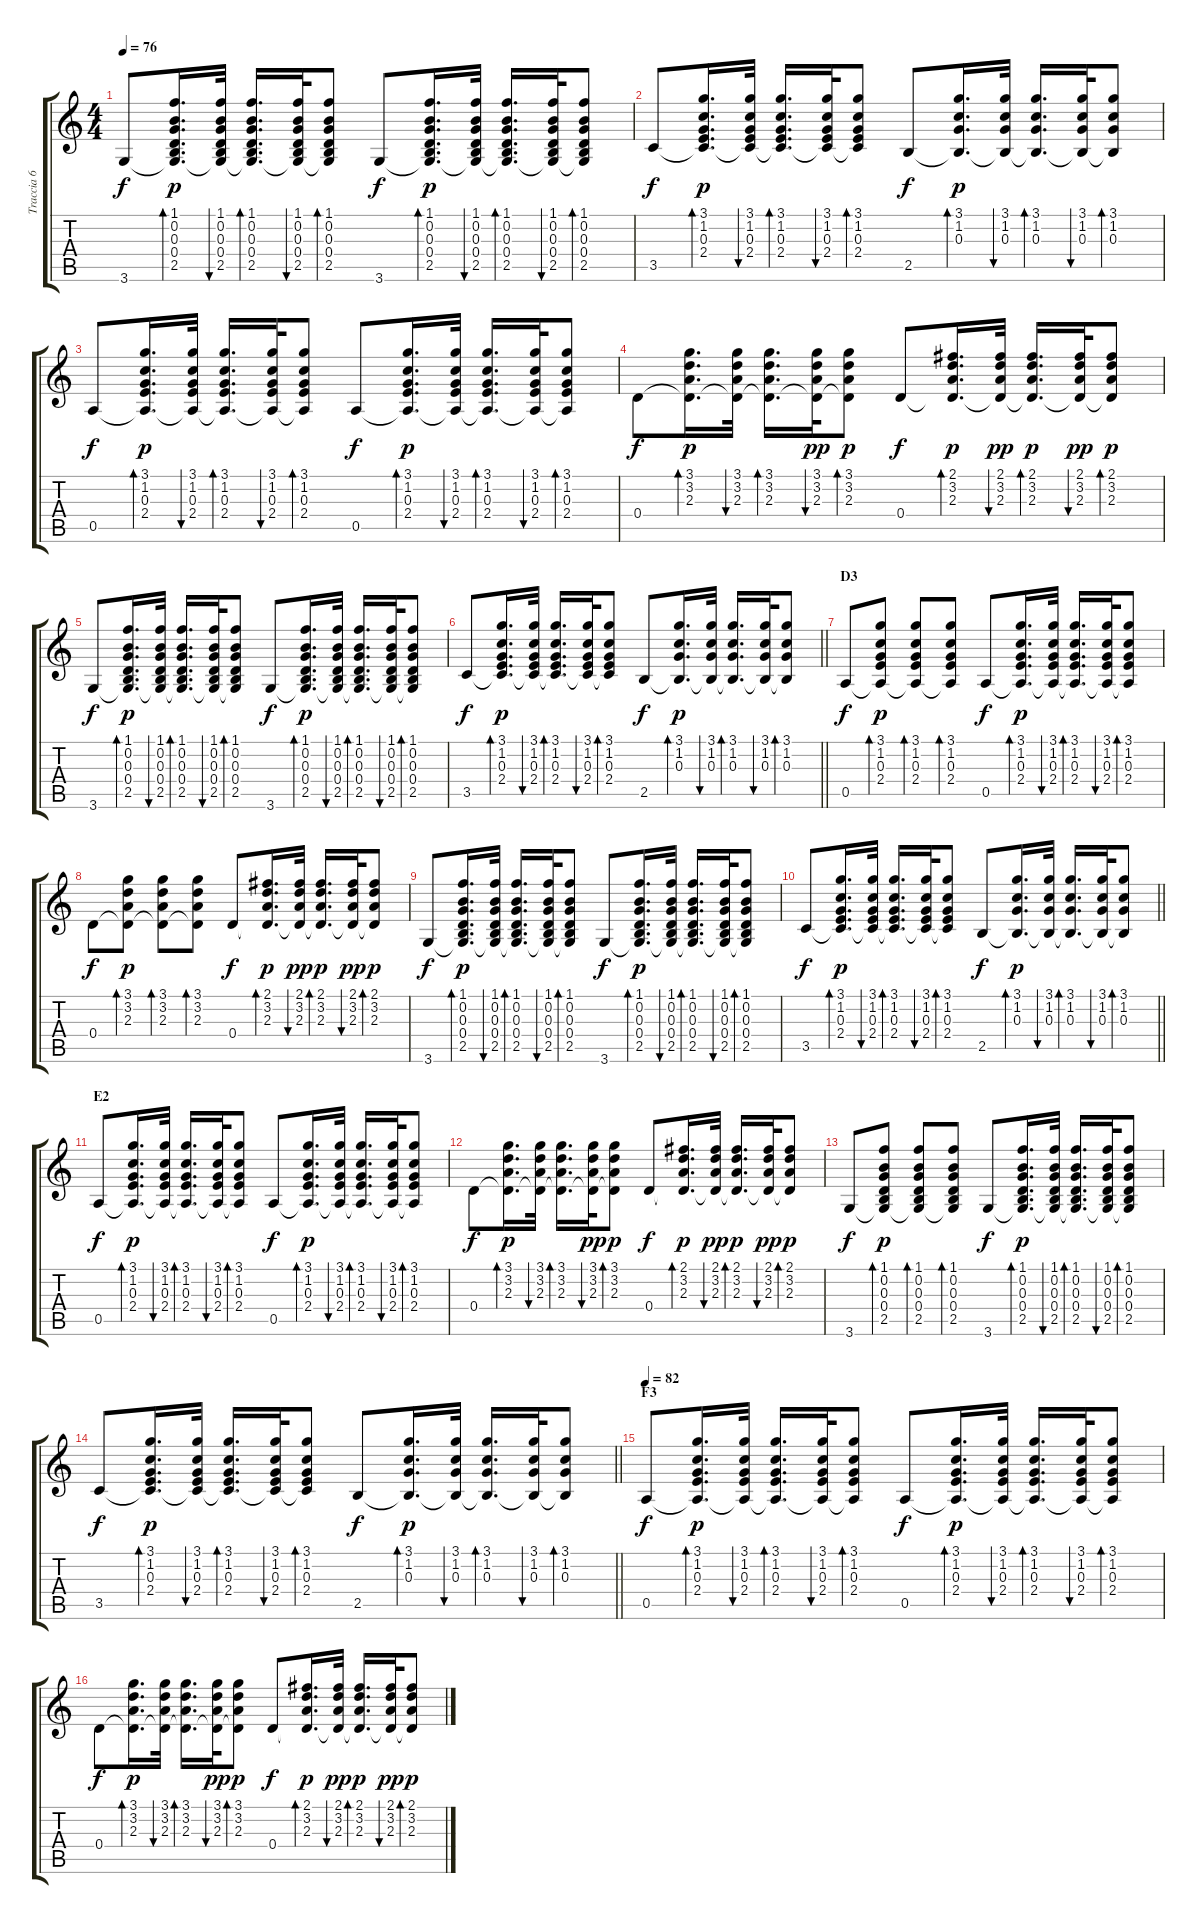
\track ("Traccia 6" "Traccia 6") {instrument acousticguitarsteel}
\staff {score tabs}
\tuning (E4 B3 G3 D3 A2 E2) {hide}
\ts (4 4)
\tempo 76
\clef g2
\ks c
3.6.8{dy f} (1.1 0.2 0.3 0.4 2.5 3.6{t}).16{d bd 60 dy p} (1.1 0.2 0.3 0.4 2.5 3.6{t}).32{bu 60} (1.1 0.2 0.3 0.4 2.5 3.6{t}).16{d bd 60} (1.1 0.2 0.3 0.4 2.5 3.6{t}).32{bu 60} (1.1 0.2 0.3 0.4 2.5 3.6{t}).8{bd 60} 3.6.8{dy f} (1.1 0.2 0.3 0.4 2.5 3.6{t}).16{d bd 60 dy p} (1.1 0.2 0.3 0.4 2.5 3.6{t}).32{bu 60} (1.1 0.2 0.3 0.4 2.5 3.6{t}).16{d bd 60} (1.1 0.2 0.3 0.4 2.5 3.6{t}).32{bu 60} (1.1 0.2 0.3 0.4 2.5 3.6{t}).8{bd 60} |
3.5.8{dy f} (3.1 1.2 0.3 2.4 3.5{t}).16{d bd 60 dy p} (3.1 1.2 0.3 2.4 3.5{t}).32{bu 60} (3.1 1.2 0.3 2.4 3.5{t}).16{d bd 60} (3.1 1.2 0.3 2.4 3.5{t}).32{bu 60} (3.1 1.2 0.3 2.4 3.5{t}).8{bd 60} 2.5.8{dy f} (3.1 1.2 0.3 2.5{t}).16{d bd 60 dy p} (3.1 1.2 0.3 2.5{t}).32{bu 60} (3.1 1.2 0.3 2.5{t}).16{d bd 60} (3.1 1.2 0.3 2.5{t}).32{bu 60} (3.1 1.2 0.3 2.5{t}).8{bd 60} |
0.5.8{dy f} (3.1 1.2 0.3 2.4 0.5{t}).16{d bd 60 dy p} (3.1 1.2 0.3 2.4 0.5{t}).32{bu 60} (3.1 1.2 0.3 2.4 0.5{t}).16{d bd 60} (3.1 1.2 0.3 2.4 0.5{t}).32{bu 60} (3.1 1.2 0.3 2.4 0.5{t}).8{bd 60} 0.5.8{dy f} (3.1 1.2 0.3 2.4 0.5{t}).16{d bd 60 dy p} (3.1 1.2 0.3 2.4 0.5{t}).32{bu 60} (3.1 1.2 0.3 2.4 0.5{t}).16{d bd 60} (3.1 1.2 0.3 2.4 0.5{t}).32{bu 60} (3.1 1.2 0.3 2.4 0.5{t}).8{bd 60} |
0.4.8{dy f} (3.1 3.2 2.3 0.4{t}).16{d bd 60 dy p} (3.1 3.2 2.3 0.4{t}).32{bu 60} (3.1 3.2 2.3 0.4{t}).16{d bd 60} (3.1 3.2 2.3 0.4{t}).32{bu 60 dy pp} (3.1 3.2 2.3 0.4{t}).8{bd 60 dy p} 0.4.8{dy f} (2.1 3.2 2.3 0.4{t}).16{d bd 60 dy p} (2.1 3.2 2.3 0.4{t}).32{bu 60 dy pp} (2.1 3.2 2.3 0.4{t}).16{d bd 60 dy p} (2.1 3.2 2.3 0.4{t}).32{bu 60 dy pp} (2.1 3.2 2.3 0.4{t}).8{bd 60 dy p} |
3.6.8{dy f} (1.1 0.2 0.3 0.4 2.5 3.6{t}).16{d bd 60 dy p} (1.1 0.2 0.3 0.4 2.5 3.6{t}).32{bu 60} (1.1 0.2 0.3 0.4 2.5 3.6{t}).16{d bd 60} (1.1 0.2 0.3 0.4 2.5 3.6{t}).32{bu 60} (1.1 0.2 0.3 0.4 2.5 3.6{t}).8{bd 60} 3.6.8{dy f} (1.1 0.2 0.3 0.4 2.5 3.6{t}).16{d bd 60 dy p} (1.1 0.2 0.3 0.4 2.5 3.6{t}).32{bu 60} (1.1 0.2 0.3 0.4 2.5 3.6{t}).16{d bd 60} (1.1 0.2 0.3 0.4 2.5 3.6{t}).32{bu 60} (1.1 0.2 0.3 0.4 2.5 3.6{t}).8{bd 60} |
\barLineRight lightlight
3.5.8{dy f} (3.1 1.2 0.3 2.4 3.5{t}).16{d bd 60 dy p} (3.1 1.2 0.3 2.4 3.5{t}).32{bu 60} (3.1 1.2 0.3 2.4 3.5{t}).16{d bd 60} (3.1 1.2 0.3 2.4 3.5{t}).32{bu 60} (3.1 1.2 0.3 2.4 3.5{t}).8{bd 60} 2.5.8{dy f} (3.1 1.2 0.3 2.5{t}).16{d bd 60 dy p} (3.1 1.2 0.3 2.5{t}).32{bu 60} (3.1 1.2 0.3 2.5{t}).16{d bd 60} (3.1 1.2 0.3 2.5{t}).32{bu 60} (3.1 1.2 0.3 2.5{t}).8{bd 60} |
\section ("" "D3")
0.5.8{dy f} (3.1 1.2 0.3 2.4 0.5{t}).8{bd 60 dy p} (3.1 1.2 0.3 2.4 0.5{t}).8{bd 60} (3.1 1.2 0.3 2.4 0.5{t}).8{bd 60} 0.5.8{dy f} (3.1 1.2 0.3 2.4 0.5{t}).16{d bd 60 dy p} (3.1 1.2 0.3 2.4 0.5{t}).32{bu 60} (3.1 1.2 0.3 2.4 0.5{t}).16{d bd 60} (3.1 1.2 0.3 2.4 0.5{t}).32{bu 60} (3.1 1.2 0.3 2.4 0.5{t}).8{bd 60} |
0.4.8{dy f} (3.1 3.2 2.3 0.4{t}).8{bd 60 dy p} (3.1 3.2 2.3 0.4{t}).8{bd 60} (3.1 3.2 2.3 0.4{t}).8{bd 60} 0.4.8{dy f} (2.1 3.2 2.3 0.4{t}).16{d bd 60 dy p} (2.1 3.2 2.3 0.4{t}).32{bu 60 dy pp} (2.1 3.2 2.3 0.4{t}).16{d bd 60 dy p} (2.1 3.2 2.3 0.4{t}).32{bu 60 dy pp} (2.1 3.2 2.3 0.4{t}).8{bd 60 dy p} |
3.6.8{dy f} (1.1 0.2 0.3 0.4 2.5 3.6{t}).16{d bd 60 dy p} (1.1 0.2 0.3 0.4 2.5 3.6{t}).32{bu 60} (1.1 0.2 0.3 0.4 2.5 3.6{t}).16{d bd 60} (1.1 0.2 0.3 0.4 2.5 3.6{t}).32{bu 60} (1.1 0.2 0.3 0.4 2.5 3.6{t}).8{bd 60} 3.6.8{dy f} (1.1 0.2 0.3 0.4 2.5 3.6{t}).16{d bd 60 dy p} (1.1 0.2 0.3 0.4 2.5 3.6{t}).32{bu 60} (1.1 0.2 0.3 0.4 2.5 3.6{t}).16{d bd 60} (1.1 0.2 0.3 0.4 2.5 3.6{t}).32{bu 60} (1.1 0.2 0.3 0.4 2.5 3.6{t}).8{bd 60} |
\barLineRight lightlight
3.5.8{dy f} (3.1 1.2 0.3 2.4 3.5{t}).16{d bd 60 dy p} (3.1 1.2 0.3 2.4 3.5{t}).32{bu 60} (3.1 1.2 0.3 2.4 3.5{t}).16{d bd 60} (3.1 1.2 0.3 2.4 3.5{t}).32{bu 60} (3.1 1.2 0.3 2.4 3.5{t}).8{bd 60} 2.5.8{dy f} (3.1 1.2 0.3 2.5{t}).16{d bd 60 dy p} (3.1 1.2 0.3 2.5{t}).32{bu 60} (3.1 1.2 0.3 2.5{t}).16{d bd 60} (3.1 1.2 0.3 2.5{t}).32{bu 60} (3.1 1.2 0.3 2.5{t}).8{bd 60} |
\section ("" "E2")
0.5.8{dy f} (3.1 1.2 0.3 2.4 0.5{t}).16{d bd 60 dy p} (3.1 1.2 0.3 2.4 0.5{t}).32{bu 60} (3.1 1.2 0.3 2.4 0.5{t}).16{d bd 60} (3.1 1.2 0.3 2.4 0.5{t}).32{bu 60} (3.1 1.2 0.3 2.4 0.5{t}).8{bd 60} 0.5.8{dy f} (3.1 1.2 0.3 2.4 0.5{t}).16{d bd 60 dy p} (3.1 1.2 0.3 2.4 0.5{t}).32{bu 60} (3.1 1.2 0.3 2.4 0.5{t}).16{d bd 60} (3.1 1.2 0.3 2.4 0.5{t}).32{bu 60} (3.1 1.2 0.3 2.4 0.5{t}).8{bd 60} |
0.4.8{dy f} (3.1 3.2 2.3 0.4{t}).16{d bd 60 dy p} (3.1 3.2 2.3 0.4{t}).32{bu 60} (3.1 3.2 2.3 0.4{t}).16{d bd 60} (3.1 3.2 2.3 0.4{t}).32{bu 60 dy pp} (3.1 3.2 2.3 0.4{t}).8{bd 60 dy p} 0.4.8{dy f} (2.1 3.2 2.3 0.4{t}).16{d bd 60 dy p} (2.1 3.2 2.3 0.4{t}).32{bu 60 dy pp} (2.1 3.2 2.3 0.4{t}).16{d bd 60 dy p} (2.1 3.2 2.3 0.4{t}).32{bu 60 dy pp} (2.1 3.2 2.3 0.4{t}).8{bd 60 dy p} |
3.6.8{dy f} (1.1 0.2 0.3 0.4 2.5 3.6{t}).8{bd 60 dy p} (1.1 0.2 0.3 0.4 2.5 3.6{t}).8{bd 60} (1.1 0.2 0.3 0.4 2.5 3.6{t}).8{bd 60} 3.6.8{dy f} (1.1 0.2 0.3 0.4 2.5 3.6{t}).16{d bd 60 dy p} (1.1 0.2 0.3 0.4 2.5 3.6{t}).32{bu 60} (1.1 0.2 0.3 0.4 2.5 3.6{t}).16{d bd 60} (1.1 0.2 0.3 0.4 2.5 3.6{t}).32{bu 60} (1.1 0.2 0.3 0.4 2.5 3.6{t}).8{bd 60} |
\barLineRight lightlight
3.5.8{dy f} (3.1 1.2 0.3 2.4 3.5{t}).16{d bd 60 dy p} (3.1 1.2 0.3 2.4 3.5{t}).32{bu 60} (3.1 1.2 0.3 2.4 3.5{t}).16{d bd 60} (3.1 1.2 0.3 2.4 3.5{t}).32{bu 60} (3.1 1.2 0.3 2.4 3.5{t}).8{bd 60} 2.5.8{dy f} (3.1 1.2 0.3 2.5{t}).16{d bd 60 dy p} (3.1 1.2 0.3 2.5{t}).32{bu 60} (3.1 1.2 0.3 2.5{t}).16{d bd 60} (3.1 1.2 0.3 2.5{t}).32{bu 60} (3.1 1.2 0.3 2.5{t}).8{bd 60} |
\section ("" "F3")
\tempo 82
0.5.8{dy f} (3.1 1.2 0.3 2.4 0.5{t}).16{d bd 60 dy p} (3.1 1.2 0.3 2.4 0.5{t}).32{bu 60} (3.1 1.2 0.3 2.4 0.5{t}).16{d bd 60} (3.1 1.2 0.3 2.4 0.5{t}).32{bu 60} (3.1 1.2 0.3 2.4 0.5{t}).8{bd 60} 0.5.8{dy f} (3.1 1.2 0.3 2.4 0.5{t}).16{d bd 60 dy p} (3.1 1.2 0.3 2.4 0.5{t}).32{bu 60} (3.1 1.2 0.3 2.4 0.5{t}).16{d bd 60} (3.1 1.2 0.3 2.4 0.5{t}).32{bu 60} (3.1 1.2 0.3 2.4 0.5{t}).8{bd 60} |
0.4.8{dy f} (3.1 3.2 2.3 0.4{t}).16{d bd 60 dy p} (3.1 3.2 2.3 0.4{t}).32{bu 60} (3.1 3.2 2.3 0.4{t}).16{d bd 60} (3.1 3.2 2.3 0.4{t}).32{bu 60 dy pp} (3.1 3.2 2.3 0.4{t}).8{bd 60 dy p} 0.4.8{dy f} (2.1 3.2 2.3 0.4{t}).16{d bd 60 dy p} (2.1 3.2 2.3 0.4{t}).32{bu 60 dy pp} (2.1 3.2 2.3 0.4{t}).16{d bd 60 dy p} (2.1 3.2 2.3 0.4{t}).32{bu 60 dy pp} (2.1 3.2 2.3 0.4{t}).8{bd 60 dy p}
